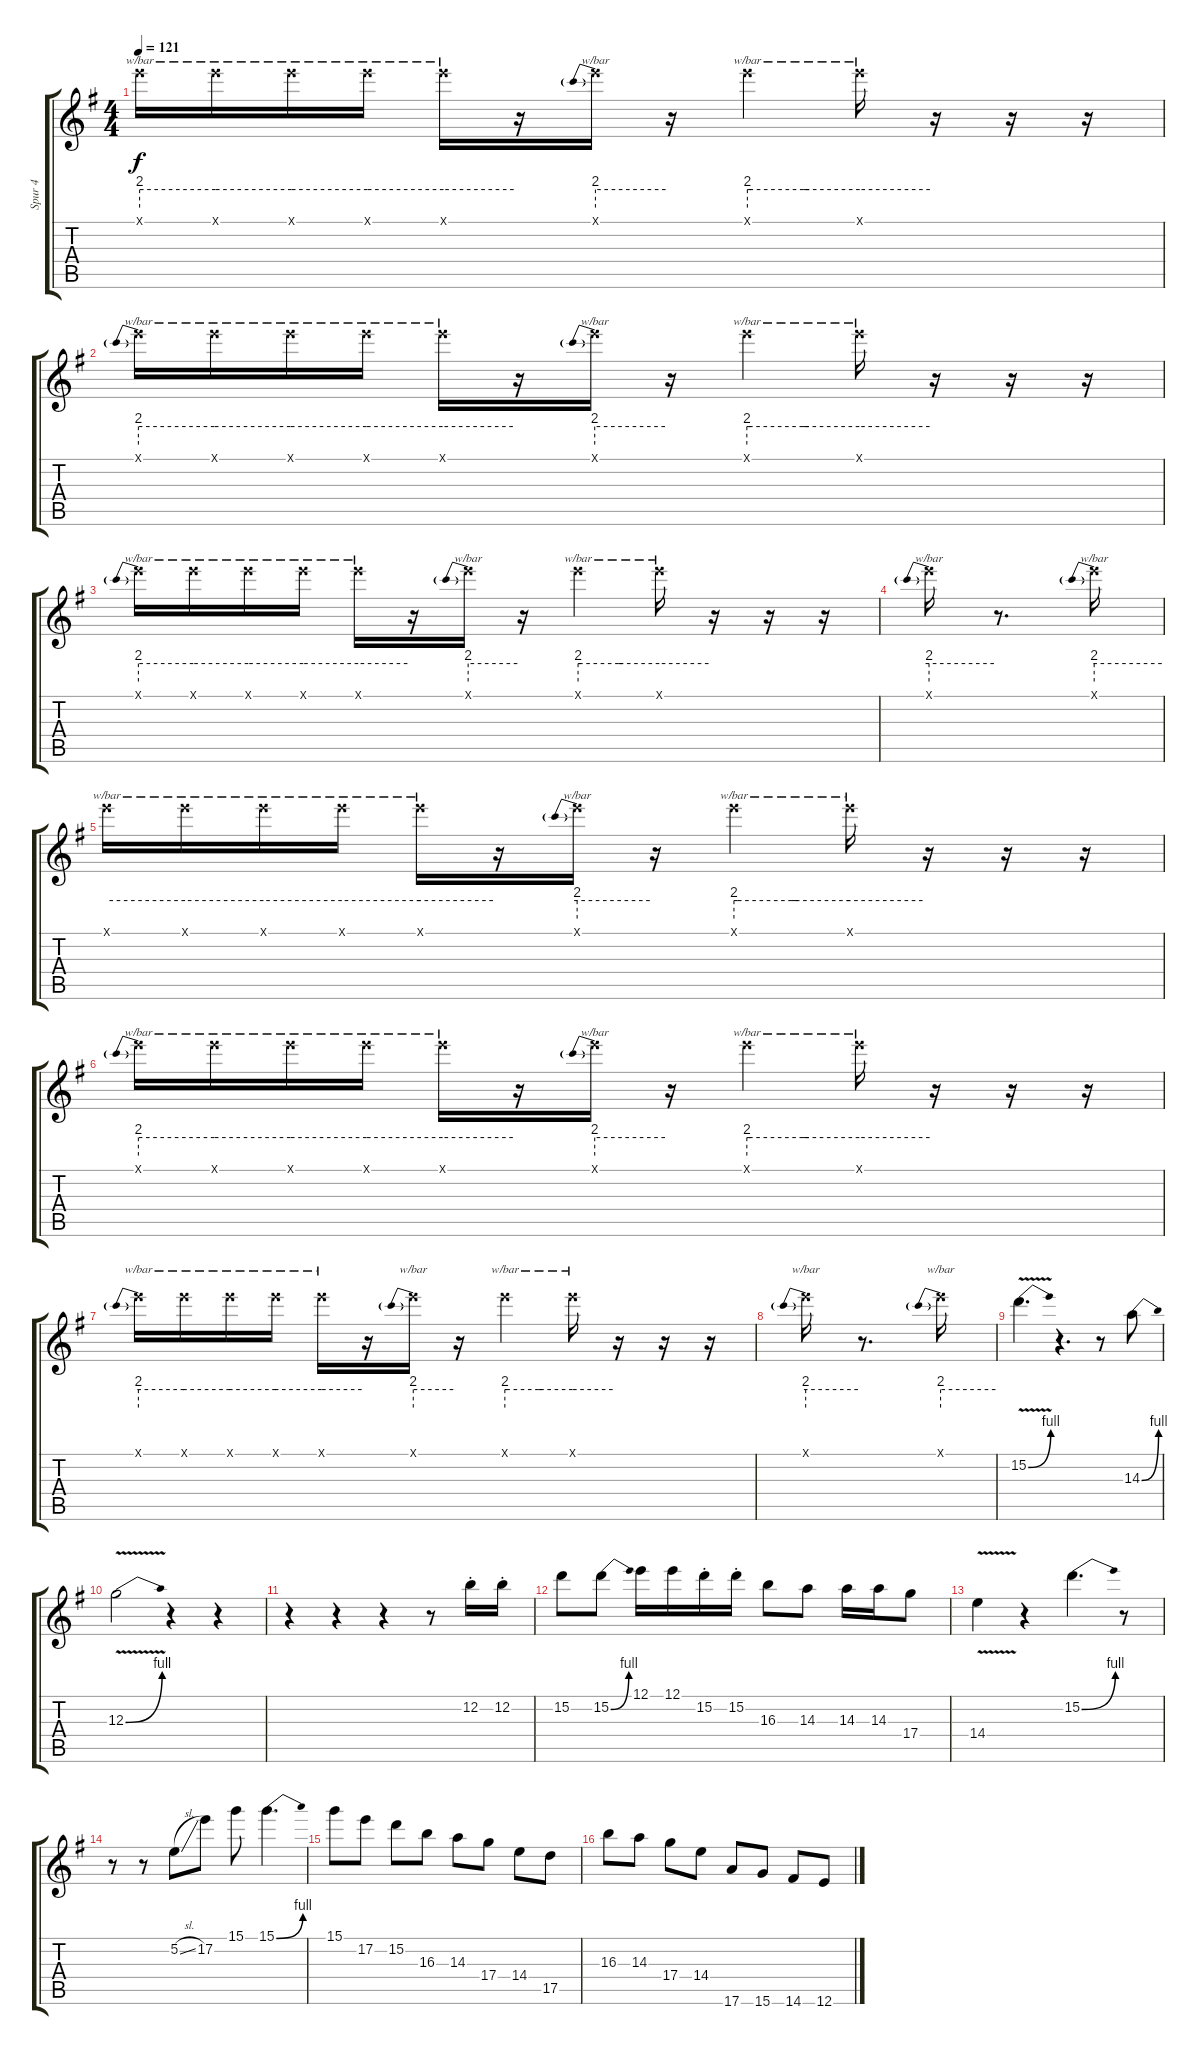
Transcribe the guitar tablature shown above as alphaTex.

\track ("Spur 4" "Spur 4") {instrument overdrivenguitar}
\staff {score tabs}
\tuning (E4 B3 G3 D3 A2 E2) {hide}
\ts (4 4)
\tempo 121
\clef g2
\ks g
8.1{x}.16{tbe (hold default 0 8 60 8) dy f} 8.1{x}.16{tbe (hold default 0 8 60 8)} 8.1{x}.16{tbe (hold default 0 8 60 8)} 8.1{x}.16{tbe (hold default 0 8 60 8)} 8.1{x}.16{tbe (hold default 0 8 60 8)} r.16 8.1{x}.16{tbe (predive default 0 8 60 8)} r.16 8.1{x}.4{tbe (custom default 0 8 2 8 30 8 33 8 60 8)} 8.1{x}.16{tbe (hold default 0 8 60 8)} r.16 r.16 r.16 |
8.1{x}.16{tbe (predive default 0 8 60 8)} 8.1{x}.16{tbe (hold default 0 8 60 8)} 8.1{x}.16{tbe (hold default 0 8 60 8)} 8.1{x}.16{tbe (hold default 0 8 60 8)} 8.1{x}.16{tbe (hold default 0 8 60 8)} r.16 8.1{x}.16{tbe (predive default 0 8 60 8)} r.16 8.1{x}.4{tbe (custom default 0 8 2 8 30 8 33 8 60 8)} 8.1{x}.16{tbe (hold default 0 8 60 8)} r.16 r.16 r.16 |
8.1{x}.16{tbe (predive default 0 8 60 8)} 8.1{x}.16{tbe (hold default 0 8 60 8)} 8.1{x}.16{tbe (hold default 0 8 60 8)} 8.1{x}.16{tbe (hold default 0 8 60 8)} 8.1{x}.16{tbe (hold default 0 8 60 8)} r.16 8.1{x}.16{tbe (predive default 0 8 60 8)} r.16 8.1{x}.4{tbe (custom default 0 8 2 8 30 8 33 8 60 8)} 8.1{x}.16{tbe (hold default 0 8 60 8)} r.16 r.16 r.16 |
8.1{x}.16{tbe (predive default 0 8 60 8)} r.8{d} 8.1{x}.16{tbe (predive default 0 8 60 8)} |
8.1{x}.16{tbe (hold default 0 8 60 8)} 8.1{x}.16{tbe (hold default 0 8 60 8)} 8.1{x}.16{tbe (hold default 0 8 60 8)} 8.1{x}.16{tbe (hold default 0 8 60 8)} 8.1{x}.16{tbe (hold default 0 8 60 8)} r.16 8.1{x}.16{tbe (predive default 0 8 60 8)} r.16 8.1{x}.4{tbe (custom default 0 8 2 8 30 8 33 8 60 8)} 8.1{x}.16{tbe (hold default 0 8 60 8)} r.16 r.16 r.16 |
8.1{x}.16{tbe (predive default 0 8 60 8)} 8.1{x}.16{tbe (hold default 0 8 60 8)} 8.1{x}.16{tbe (hold default 0 8 60 8)} 8.1{x}.16{tbe (hold default 0 8 60 8)} 8.1{x}.16{tbe (hold default 0 8 60 8)} r.16 8.1{x}.16{tbe (predive default 0 8 60 8)} r.16 8.1{x}.4{tbe (custom default 0 8 2 8 30 8 33 8 60 8)} 8.1{x}.16{tbe (hold default 0 8 60 8)} r.16 r.16 r.16 |
8.1{x}.16{tbe (predive default 0 8 60 8)} 8.1{x}.16{tbe (hold default 0 8 60 8)} 8.1{x}.16{tbe (hold default 0 8 60 8)} 8.1{x}.16{tbe (hold default 0 8 60 8)} 8.1{x}.16{tbe (hold default 0 8 60 8)} r.16 8.1{x}.16{tbe (predive default 0 8 60 8)} r.16 8.1{x}.4{tbe (custom default 0 8 2 8 30 8 33 8 60 8)} 8.1{x}.16{tbe (hold default 0 8 60 8)} r.16 r.16 r.16 |
8.1{x}.16{tbe (predive default 0 8 60 8)} r.8{d} 8.1{x}.16{tbe (predive default 0 8 60 8)} |
15.2{be (bend 0 0 60 4) v}.4{d} r.4{d} r.8 14.3{be (bend 0 0 60 4)}.8 |
12.3{be (bend 0 0 60 4) v}.2 r.4 r.4 |
r.4 r.4 r.4 r.8 12.2{st}.16 12.2{st}.16 |
15.2.8 15.2{be (bend 0 0 60 4)}.8 12.1.16 12.1.16 15.2{st}.16 15.2{st}.16 16.3.8 14.3.8 14.3.16 14.3.16 17.4.8 |
14.4{v}.4 r.4 15.2{be (bend 0 0 60 4)}.4{d} r.8 |
r.8 r.8 5.2{sl}.8 17.2.8 15.1.8 15.1{be (bend 0 0 60 4)}.4{d} |
15.1.8 17.2.8 15.2.8 16.3.8 14.3.8 17.4.8 14.4.8 17.5.8 |
16.3.8 14.3.8 17.4.8 14.4.8 17.6.8 15.6.8 14.6.8 12.6.8
